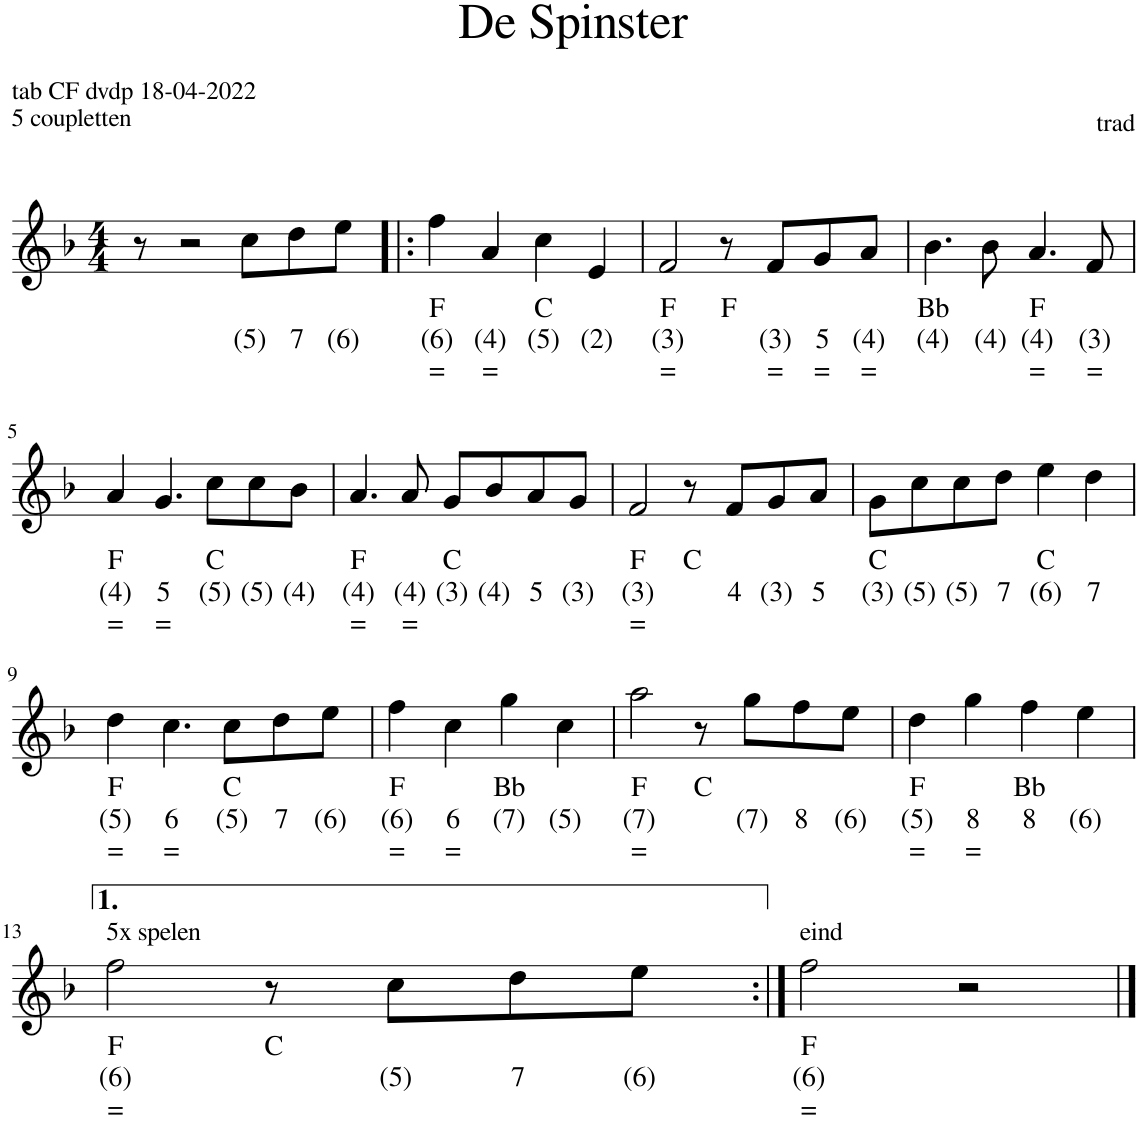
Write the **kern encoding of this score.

**kern	**text	**text	**text
*part1	*part1	*part1	*part1
*staff1	*staff1	*staff1	*staff1
*I"unbenannt1	*	*	*
*clefG2	*	*	*
*k[b-]	*	*	*
*M4/4	*	*	*
=1	=1	=1	=1
8r	.	.	.
2r	.	.	.
!	!	!LO:LY:b	!
8cc\L	.	(5)	.
!	!	!LO:LY:b	!
8dd\	.	7	.
!	!	!LO:LY:b	!
8ee\J	.	(6)	.
=2!|:	=2!|:	=2!|:	=2!|:
!	!LO:LY:b	!LO:LY:b	!LO:LY:b
4ff\	F	(6)	=
!	!	!LO:LY:b	!LO:LY:b
4a/	.	(4)	=
!	!LO:LY:b	!LO:LY:b	!
4cc\	C	(5)	.
!	!	!LO:LY:b	!
4e/	.	(2)	.
=3	=3	=3	=3
!	!LO:LY:b	!LO:LY:b	!LO:LY:b
2f/	F	(3)	=
!	!LO:LY:b	!	!
8r	F	.	.
!	!	!LO:LY:b	!LO:LY:b
8f/L	.	(3)	=
!	!	!LO:LY:b	!LO:LY:b
8g/	.	5	=
!	!	!LO:LY:b	!LO:LY:b
8a/J	.	(4)	=
=4	=4	=4	=4
!	!LO:LY:b	!LO:LY:b	!
4.b-\	Bb	(4)	.
!	!	!LO:LY:b	!
8b-\	.	(4)	.
!	!LO:LY:b	!LO:LY:b	!LO:LY:b
4.a/	F	(4)	=
!	!	!LO:LY:b	!LO:LY:b
8f/	.	(3)	=
!!LO:LB:g=z
=5	=5	=5	=5
!	!LO:LY:b	!LO:LY:b	!LO:LY:b
4a/	F	(4)	=
!	!	!LO:LY:b	!LO:LY:b
4.g/	.	5	=
!	!LO:LY:b	!LO:LY:b	!
8cc\L	C	(5)	.
!	!	!LO:LY:b	!
8cc\	.	(5)	.
!	!	!LO:LY:b	!
8b-\J	.	(4)	.
=6	=6	=6	=6
!	!LO:LY:b	!LO:LY:b	!LO:LY:b
4.a/	F	(4)	=
!	!	!LO:LY:b	!LO:LY:b
8a/	.	(4)	=
!	!LO:LY:b	!LO:LY:b	!
8g/L	C	(3)	.
!	!	!LO:LY:b	!
8b-/	.	(4)	.
!	!	!LO:LY:b	!
8a/	.	5	.
!	!	!LO:LY:b	!
8g/J	.	(3)	.
=7	=7	=7	=7
!	!LO:LY:b	!LO:LY:b	!LO:LY:b
2f/	F	(3)	=
!	!LO:LY:b	!	!
8r	C	.	.
!	!	!LO:LY:b	!
8f/L	.	4	.
!	!	!LO:LY:b	!
8g/	.	(3)	.
!	!	!LO:LY:b	!
8a/J	.	5	.
=8	=8	=8	=8
!	!LO:LY:b	!LO:LY:b	!
8g\L	C	(3)	.
!	!	!LO:LY:b	!
8cc\	.	(5)	.
!	!	!LO:LY:b	!
8cc\	.	(5)	.
!	!	!LO:LY:b	!
8dd\J	.	7	.
!	!LO:LY:b	!LO:LY:b	!
4ee\	C	(6)	.
!	!	!LO:LY:b	!
4dd\	.	7	.
!!LO:LB:g=z
=9	=9	=9	=9
!	!LO:LY:b	!LO:LY:b	!LO:LY:b
4dd\	F	(5)	=
!	!	!LO:LY:b	!LO:LY:b
4.cc\	.	6	=
!	!LO:LY:b	!LO:LY:b	!
8cc\L	C	(5)	.
!	!	!LO:LY:b	!
8dd\	.	7	.
!	!	!LO:LY:b	!
8ee\J	.	(6)	.
=10	=10	=10	=10
!	!LO:LY:b	!LO:LY:b	!LO:LY:b
4ff\	F	(6)	=
!	!	!LO:LY:b	!LO:LY:b
4cc\	.	6	=
!	!LO:LY:b	!LO:LY:b	!
4gg\	Bb	(7)	.
!	!	!LO:LY:b	!
4cc\	.	(5)	.
=11	=11	=11	=11
!	!LO:LY:b	!LO:LY:b	!LO:LY:b
2aa\	F	(7)	=
!	!LO:LY:b	!	!
8r	C	.	.
!	!	!LO:LY:b	!
8gg\L	.	(7)	.
!	!	!LO:LY:b	!
8ff\	.	8	.
!	!	!LO:LY:b	!
8ee\J	.	(6)	.
=12	=12	=12	=12
!	!LO:LY:b	!LO:LY:b	!LO:LY:b
4dd\	F	(5)	=
!	!	!LO:LY:b	!LO:LY:b
4gg\	.	8	=
!	!LO:LY:b	!LO:LY:b	!
4ff\	Bb	8	.
!	!	!LO:LY:b	!
4ee\	.	(6)	.
!!LO:LB:g=z
=13	=13	=13	=13
!LO:TX:a:t=5x spelen	!	!	!
!	!LO:LY:b	!LO:LY:b	!LO:LY:b
2ff\	F	(6)	=
!	!LO:LY:b	!	!
8r	C	.	.
!	!	!LO:LY:b	!
8cc\L	.	(5)	.
!	!	!LO:LY:b	!
8dd\	.	7	.
!	!	!LO:LY:b	!
8ee\J	.	(6)	.
=14:|!	=14:|!	=14:|!	=14:|!
!LO:TX:a:t=eind	!	!	!
!	!LO:LY:b	!LO:LY:b	!LO:LY:b
2ff\	F	(6)	=
2r	.	.	.
==	==	==	==
*-	*-	*-	*-
